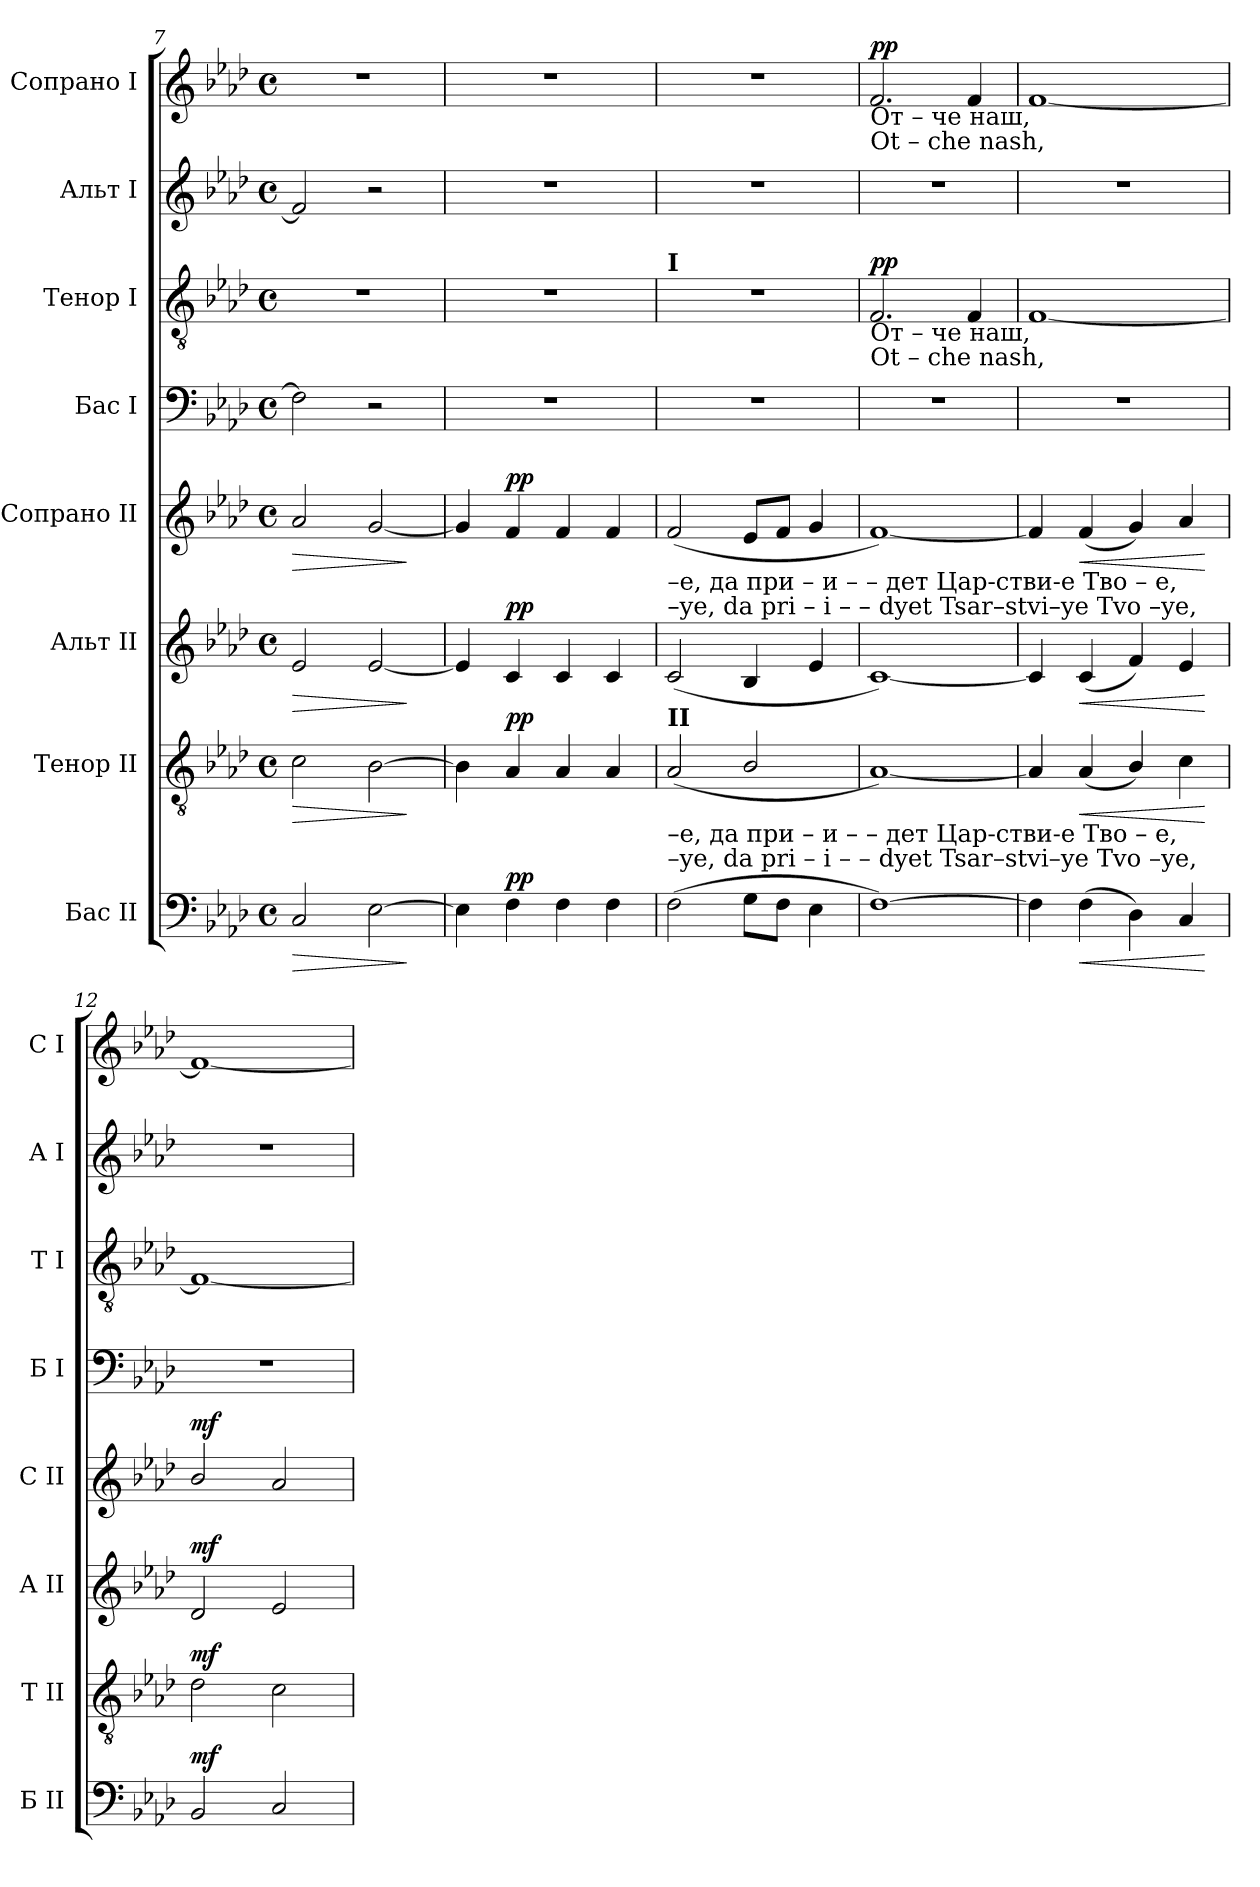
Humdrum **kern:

**kern	**dynam	**kern	**dynam	**kern	**dynam	**kern	**dynam	**kern	**kern	**dynam	**kern	**kern	**dynam
*part8	*part8	*part7	*part7	*part6	*part6	*part5	*part5	*part4	*part3	*part3	*part2	*part1	*part1
*staff8	*staff8	*staff7	*staff7	*staff6	*staff6	*staff5	*staff5	*staff4	*staff3	*staff3	*staff2	*staff1	*staff1
*I"Бас II	*	*I"Тенор II	*	*I"Альт II	*	*I"Сопрано II	*	*I"Бас I	*I"Тенор I	*	*I"Альт I	*I"Сопрано I	*
*I'Б II	*	*I'Т II	*	*I'А II	*	*I'С II	*	*I'Б I	*I'Т I	*	*I'А I	*I'С I	*
*clefF4	*	*clefGv2	*	*clefG2	*	*clefG2	*	*clefF4	*clefGv2	*	*clefG2	*clefG2	*
*k[b-e-a-d-]	*	*k[b-e-a-d-]	*	*k[b-e-a-d-]	*	*k[b-e-a-d-]	*	*k[b-e-a-d-]	*k[b-e-a-d-]	*	*k[b-e-a-d-]	*k[b-e-a-d-]	*
*M4/4	*	*M4/4	*	*M4/4	*	*M4/4	*	*M4/4	*M4/4	*	*M4/4	*M4/4	*
*met(c)	*	*met(c)	*	*met(c)	*	*met(c)	*	*met(c)	*met(c)	*	*met(c)	*met(c)	*
=7	=7	=7	=7	=7	=7	=7	=7	=7	=7	=7	=7	=7	=7
!	!LO:HP:b	!	!LO:HP:b	!	!LO:HP:b	!	!LO:HP:b	!	!	!	!	!	!
2C/	>	2c\	>	2e-/	>	2a-/	>	2F\]	1r	.	2f/]	1r	.
[2E-\	.	[2B-\	.	[2e-/	.	[2g/	.	2r	.	.	2r	.	.
.	]	.	]	.	]	.	]	.	.	.	.	.	.
=8	=8	=8	=8	=8	=8	=8	=8	=8	=8	=8	=8	=8	=8
4E-\]	.	4B-\]	.	4e-/]	.	4g/]	.	1r	1r	.	1r	1r	.
!	!LO:DY:a	!	!LO:DY:a	!	!LO:DY:a	!	!LO:DY:a	!	!	!	!	!	!
4F\	pp	4A-/	pp	4c/	pp	4f/	pp	.	.	.	.	.	.
4F\	.	4A-/	.	4c/	.	4f/	.	.	.	.	.	.	.
4F\	.	4A-/	.	4c/	.	4f/	.	.	.	.	.	.	.
!!LO:PB:g=z
=9	=9	=9	=9	=9	=9	=9	=9	=9	=9	=9	=9	=9	=9
!	!	!	!	!	!	!	!	!	!LO:TX:a:B:t=I	!	!	!	!
!	!	!	!	!	!	!LO:TX:b:t=–е,                                                               да         при – и         –           –           дет Цар-стви-е   Тво –  е,	!	!	!	!	!	!	!
!	!	!	!	!	!	!LO:TX:b:t=–ye,                                                            da          pri   –  i          –           –         dyet Tsar–stvi–ye  Tvo –ye,	!	!	!	!	!	!	!
!	!	!LO:TX:b:t=–е,                                                               да         при – и         –           –           дет Цар-стви-е   Тво –  е,	!	!	!	!	!	!	!	!	!	!	!
!	!	!LO:TX:b:t=–ye,                                                            da          pri   –  i          –           –         dyet Tsar–stvi–ye  Tvo –ye,	!	!	!	!	!	!	!	!	!	!	!
!	!	!LO:TX:a:B:t=II	!	!	!	!	!	!	!	!	!	!	!
(2F\	.	(2A-/	.	(2c/	.	(2f/	.	1r	1r	.	1r	1r	.
8G\L	.	2B-/	.	4B-/	.	8e-/L	.	.	.	.	.	.	.
8F\J	.	.	.	.	.	8f/J	.	.	.	.	.	.	.
4E-\	.	.	.	4e-/	.	4g/	.	.	.	.	.	.	.
=10	=10	=10	=10	=10	=10	=10	=10	=10	=10	=10	=10	=10	=10
!	!	!	!	!	!	!	!	!	!	!	!	!LO:TX:b:t=От  –   че   наш,	!
!	!	!	!	!	!	!	!	!	!	!	!	!LO:TX:b:t=Ot  –  che   nash,	!
!	!	!	!	!	!	!	!	!	!LO:TX:b:t=От  –   че   наш,	!	!	!	!
!	!	!	!	!	!	!	!	!	!LO:TX:b:t=Ot  –  che   nash,	!	!	!	!
!	!	!	!	!	!	!	!	!	!	!LO:DY:a	!	!	!LO:DY:a
[1F)	.	[1A-)	.	[1c)	.	[1f)	.	1r	2.F/	pp	1r	2.f/	pp
.	.	.	.	.	.	.	.	.	4F/	.	.	4f/	.
=11	=11	=11	=11	=11	=11	=11	=11	=11	=11	=11	=11	=11	=11
4F\]	.	4A-/]	.	4c/]	.	4f/]	.	1r	[1F	.	1r	[1f	.
!	!LO:HP:b	!	!LO:HP:b	!	!LO:HP:b	!	!LO:HP:b	!	!	!	!	!	!
(4F\	<	(4A-/	<	(4c/	<	(4f/	<	.	.	.	.	.	.
4D-\)	.	4B-/)	.	4f/)	.	4g/)	.	.	.	.	.	.	.
4C/	.	4c\	.	4e-/	.	4a-/	.	.	.	.	.	.	.
.	[	.	[	.	[	.	[	.	.	.	.	.	.
=12	=12	=12	=12	=12	=12	=12	=12	=12	=12	=12	=12	=12	=12
!	!LO:DY:a	!	!LO:DY:a	!	!LO:DY:a	!	!LO:DY:a	!	!	!	!	!	!
2BB-/	mf	2d-\	mf	2d-/	mf	2b-/	mf	1r	1F_	.	1r	1f_	.
2C/	.	2c\	.	2e-/	.	2a-/	.	.	.	.	.	.	.
=	=	=	=	=	=	=	=	=	=	=	=	=	=
*-	*-	*-	*-	*-	*-	*-	*-	*-	*-	*-	*-	*-	*-
